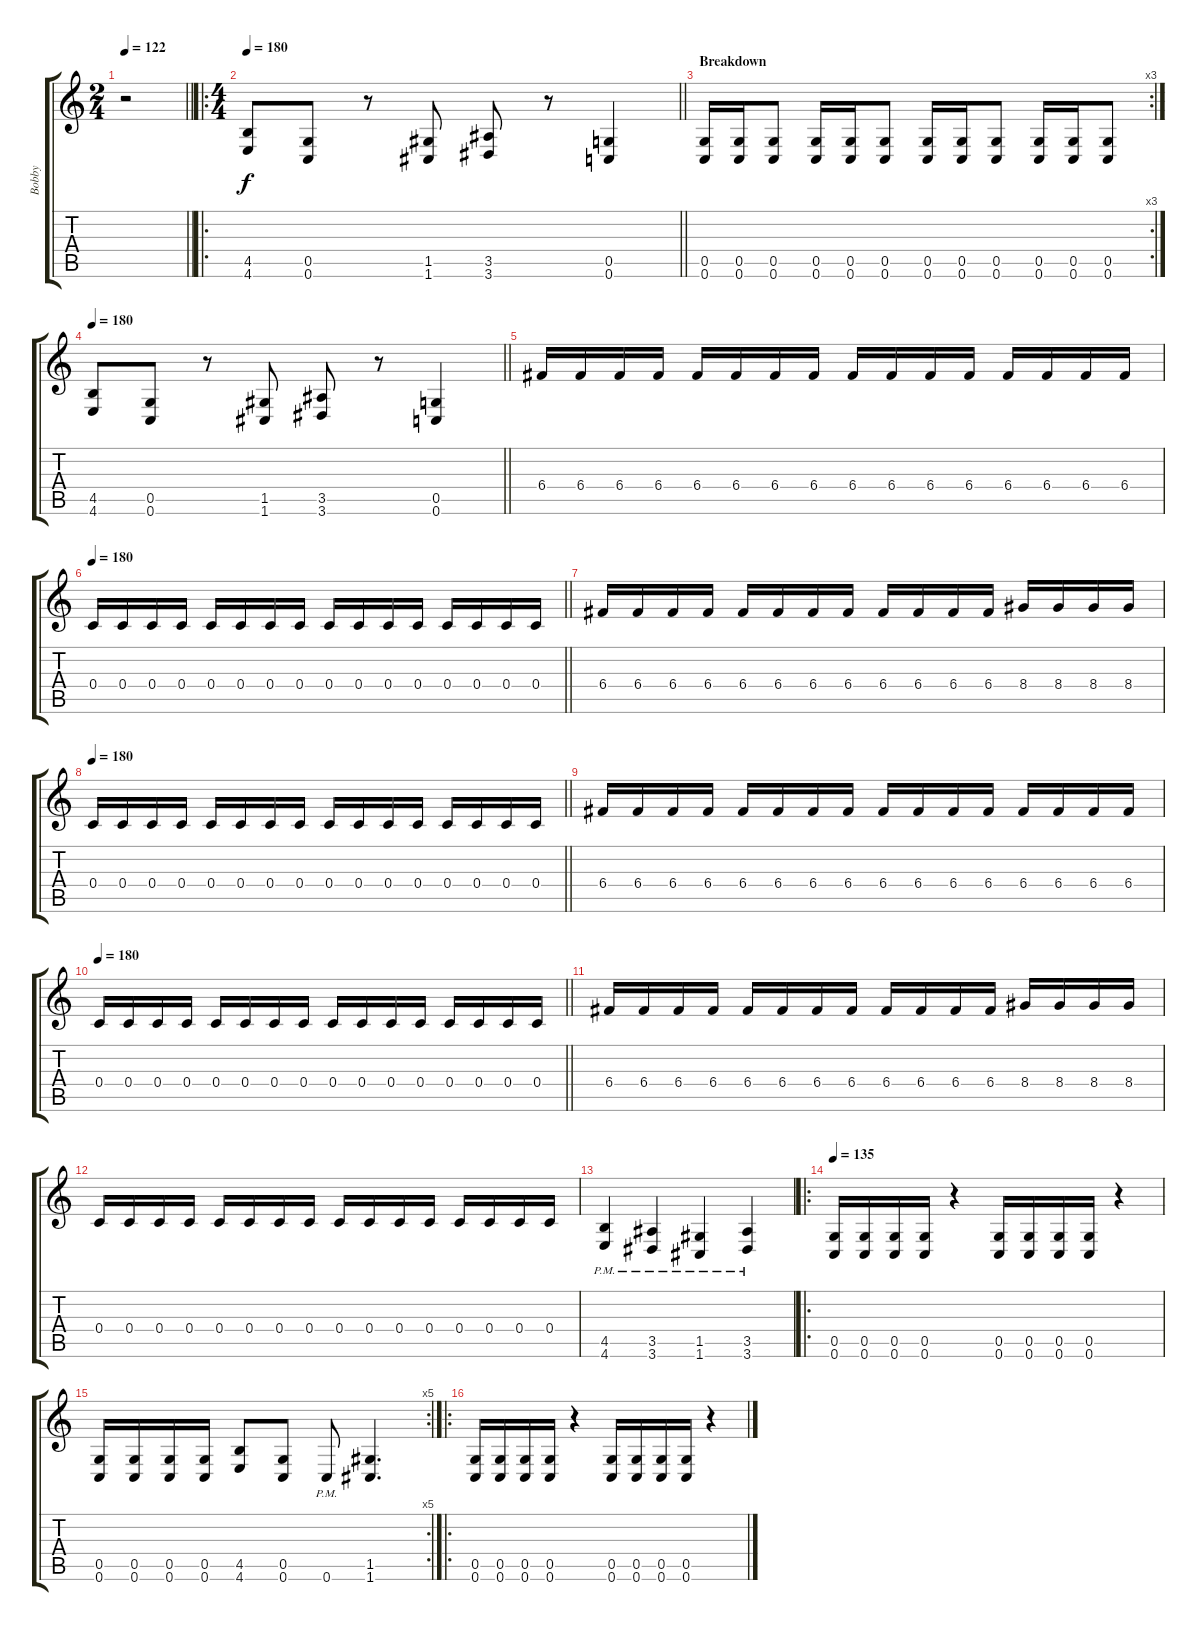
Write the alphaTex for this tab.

\track ("Bobby" "Bobby") {instrument distortionguitar}
\staff {score tabs}
\tuning (D4 A3 F3 C3 G2 C2) {hide}
\ts (2 4)
\tempo 122
\clef g2
\barLineRight lightlight
\ks c
r.2{dy f} |
\ro
\ts (4 4)
\tempo 180
\barLineRight lightlight
(4.5 4.6).8 (0.5 0.6).8 r.8 (1.5 1.6).8 (3.5 3.6).8 r.8 (0.5 0.6).4 |
\rc 3
\section ("" "Breakdown")
(0.5 0.6).16 (0.5 0.6).16 (0.5 0.6).8 (0.5 0.6).16 (0.5 0.6).16 (0.5 0.6).8 (0.5 0.6).16 (0.5 0.6).16 (0.5 0.6).8 (0.5 0.6).16 (0.5 0.6).16 (0.5 0.6).8 |
\tempo 180
\barLineRight lightlight
(4.5 4.6).8 (0.5 0.6).8 r.8 (1.5 1.6).8 (3.5 3.6).8 r.8 (0.5 0.6).4 |
6.4.16 6.4.16 6.4.16 6.4.16 6.4.16 6.4.16 6.4.16 6.4.16 6.4.16 6.4.16 6.4.16 6.4.16 6.4.16 6.4.16 6.4.16 6.4.16 |
\tempo 180
\barLineRight lightlight
0.4.16 0.4.16 0.4.16 0.4.16 0.4.16 0.4.16 0.4.16 0.4.16 0.4.16 0.4.16 0.4.16 0.4.16 0.4.16 0.4.16 0.4.16 0.4.16 |
6.4.16 6.4.16 6.4.16 6.4.16 6.4.16 6.4.16 6.4.16 6.4.16 6.4.16 6.4.16 6.4.16 6.4.16 8.4.16 8.4.16 8.4.16 8.4.16 |
\tempo 180
\barLineRight lightlight
0.4.16 0.4.16 0.4.16 0.4.16 0.4.16 0.4.16 0.4.16 0.4.16 0.4.16 0.4.16 0.4.16 0.4.16 0.4.16 0.4.16 0.4.16 0.4.16 |
6.4.16 6.4.16 6.4.16 6.4.16 6.4.16 6.4.16 6.4.16 6.4.16 6.4.16 6.4.16 6.4.16 6.4.16 6.4.16 6.4.16 6.4.16 6.4.16 |
\tempo 180
\barLineRight lightlight
0.4.16 0.4.16 0.4.16 0.4.16 0.4.16 0.4.16 0.4.16 0.4.16 0.4.16 0.4.16 0.4.16 0.4.16 0.4.16 0.4.16 0.4.16 0.4.16 |
6.4.16 6.4.16 6.4.16 6.4.16 6.4.16 6.4.16 6.4.16 6.4.16 6.4.16 6.4.16 6.4.16 6.4.16 8.4.16 8.4.16 8.4.16 8.4.16 |
0.4.16 0.4.16 0.4.16 0.4.16 0.4.16 0.4.16 0.4.16 0.4.16 0.4.16 0.4.16 0.4.16 0.4.16 0.4.16 0.4.16 0.4.16 0.4.16 |
(4.5{pm} 4.6{pm}).4 (3.5{pm} 3.6{pm}).4 (1.5{pm} 1.6{pm}).4 (3.5{pm} 3.6{pm}).4 |
\ro
\tempo 135
(0.5 0.6).16 (0.5 0.6).16 (0.5 0.6).16 (0.5 0.6).16 r.4 (0.5 0.6).16 (0.5 0.6).16 (0.5 0.6).16 (0.5 0.6).16 r.4 |
\rc 5
(0.5 0.6).16 (0.5 0.6).16 (0.5 0.6).16 (0.5 0.6).16 (4.5 4.6).8 (0.5 0.6).8 0.6{pm}.8 (1.5 1.6).4{d} |
\ro
(0.5 0.6).16 (0.5 0.6).16 (0.5 0.6).16 (0.5 0.6).16 r.4 (0.5 0.6).16 (0.5 0.6).16 (0.5 0.6).16 (0.5 0.6).16 r.4
